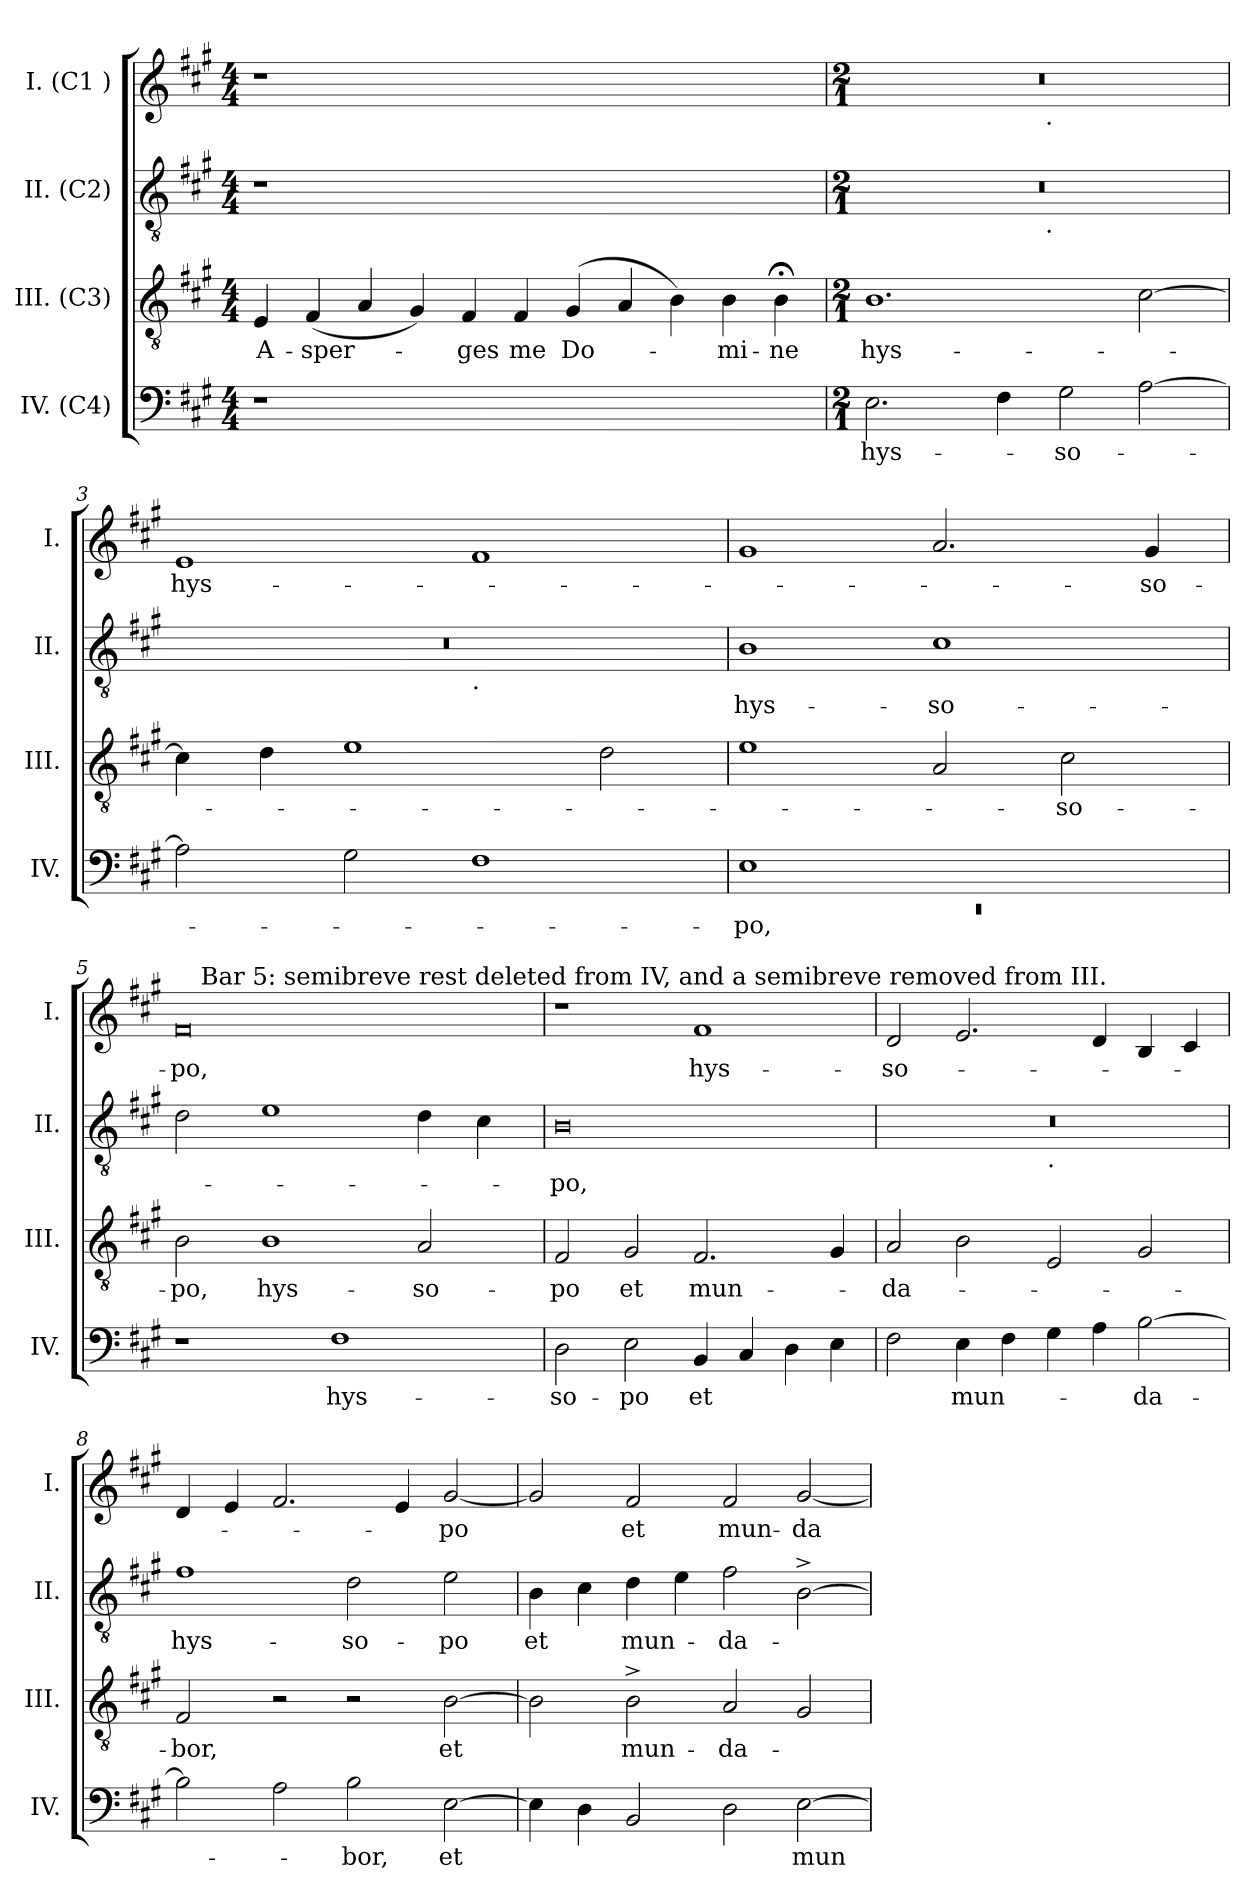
**kern	**text	**kern	**text	**kern	**text	**kern	**text
*part4	*part4	*part3	*part3	*part2	*part2	*part1	*part1
*staff4	*staff4	*staff3	*staff3	*staff2	*staff2	*staff1	*staff1
*I"IV. (C4)	*	*I"III. (C3)	*	*I"II. (C2)	*	*I"I. (C1 )	*
*I'IV.	*	*I'III.	*	*I'II.	*	*I'I.	*
*clefF4	*	*clefGv2	*	*clefGv2	*	*clefG2	*
*k[f#c#g#]	*	*k[f#c#g#]	*	*k[f#c#g#]	*	*k[f#c#g#]	*
*A:	*	*A:	*	*A:	*	*A:	*
*M4/4	*	*M4/4	*	*M4/4	*	*M4/4	*
=1	=1	=1	=1	=1	=1	=1	=1
!	!	!	!LO:LY:b	!	!	!	!
1r	.	4E/	A-	1r	.	1r	.
!	!	!	!LO:LY:b	!	!	!	!
.	.	(<4F#/	-sper-	.	.	.	.
.	.	4A/	.	.	.	.	.
.	.	4G#/)	.	.	.	.	.
!	!	!	!LO:LY:b	!	!	!	!
1..ryy	.	4F#/	-ges	1..ryy	.	1..ryy	.
!	!	!	!LO:LY:b	!	!	!	!
.	.	4F#/	me	.	.	.	.
!	!	!	!LO:LY:b	!	!	!	!
.	.	(>4G#/	Do-	.	.	.	.
.	.	4A/	.	.	.	.	.
.	.	4B\)	.	.	.	.	.
!	!	!	!LO:LY:b	!	!	!	!
.	.	4B\	-mi-	.	.	.	.
!	!	!	!LO:LY:b:rj	!	!	!	!
.	.	4B;<\	-ne	.	.	.	.
=2	=2	=2	=2	=2	=2	=2	=2
*M2/1	*	*M2/1	*	*M2/1	*	*M2/1	*
!	!LO:LY:b	!	!LO:LY:b	!	!	!	!
*	*	*	*	*^	*	*^	*
2.E\	hys-	1.B	hys-	0r	2ryy	.	0r	2ryy	.
.	.	.	.	.	4...ryy	.	.	4...ryy	.
4F#\	.	.	.	.	.	.	.	.	.
!	!	!	!	!	!	!	!	!LO:TX:b:t=.	!
!	!	!	!	!	!LO:TX:b:t=.	!	!	!	!
.	.	.	.	.	1ryy	.	.	1ryy	.
!	!LO:LY:b	!	!	!	!	!	!	!	!
2G#\	-so-	.	.	.	.	.	.	.	.
[>2A\	.	[>2c#\	.	.	.	.	.	.	.
.	.	.	.	.	32ryy	.	.	32ryy	.
=3	=3	=3	=3	=3	=3	=3	=3	=3	=3
!	!	!	!	!	!	!	!	!	!LO:LY:b
*	*	*	*	*	*	*	*v	*v	*
2A\]	.	4c#\]	.	0r	1ryy	.	1e	hys-
.	.	4d\	.	.	.	.	.	.
2G#\	.	1e	.	.	.	.	.	.
!	!	!	!	!	!LO:TX:b:t=.	!	!	!
1F#	.	.	.	.	1ryy	.	1f#	.
.	.	2d\	.	.	.	.	.	.
=4	=4	=4	=4	=4	=4	=4	=4	=4
*^	*	*	*	*	*	*	*	*
!	!LO:N:vis=1	!LO:LY:b	!	!	!	!	!LO:LY:b	!	!
*	*	*	*	*	*v	*v	*	*	*
1E	0rEE	-po,	1e	.	1B	hys-	1g#	.
!	!	!	!	!	!	!LO:LY:b	!	!
1ryy	.	.	2A/	.	1c#	-so-	2.a/	.
!	!	!	!	!LO:LY:b	!	!	!	!
.	.	.	2c#\	-so-	.	.	.	.
!	!	!	!	!	!	!	!	!LO:LY:b
.	.	.	.	.	.	.	4g#/	-so-
*v	*v	*	*	*	*	*	*	*
!!LO:LB:g=z
=5	=5	=5	=5	=5	=5	=5	=5
!	!	!	!LO:LY:b	!	!	!	!LO:LY:b
*	*	*	*	*	*	*^	*
1r	.	2B\	-po,	2d\	.	0f#	16.ryy	-po,
!	!	!	!	!	!	!	!LO:TX:a:t=Bar 5&colon; semibreve rest deleted from IV, and a semibreve removed from III.	!
.	.	.	.	.	.	.	1ryy	.
!	!	!	!LO:LY:b	!	!	!	!	!
.	.	1B	hys-	1e	.	.	.	.
!	!LO:LY:b	!	!	!	!	!	!	!
1F#	hys-	.	.	.	.	.	.	.
.	.	.	.	.	.	.	2ryy	.
!	!	!	!LO:LY:b	!	!	!	!	!
.	.	2A/	-so-	4d\	.	.	.	.
.	.	.	.	.	.	.	4ryy	.
.	.	.	.	4c#\	.	.	.	.
.	.	.	.	.	.	.	8ryy	.
.	.	.	.	.	.	.	32ryy	.
=6	=6	=6	=6	=6	=6	=6	=6	=6
!	!LO:LY:b	!	!LO:LY:b	!	!LO:LY:b	!	!	!
*	*	*	*	*	*	*v	*v	*
2D\	-so-	2F#/	-po	0B	-po,	1r	.
!	!LO:LY:b	!	!LO:LY:b	!	!	!	!
2E\	-po	2G#/	et	.	.	.	.
!	!LO:LY:b	!	!LO:LY:b	!	!	!	!LO:LY:b
4BB/	et	2.F#/	mun-	.	.	1f#	hys-
4C#/	.	.	.	.	.	.	.
4D\	.	.	.	.	.	.	.
4E\	.	4G#/	.	.	.	.	.
=7	=7	=7	=7	=7	=7	=7	=7
!	!	!	!LO:LY:b	!	!	!	!LO:LY:b
*	*	*	*	*^	*	*	*
2F#\	.	2A/	-da-	0r	1ryy	.	2d/	-so-
!	!LO:LY:b	!	!	!	!	!	!	!
4E\	mun-	2B\	.	.	.	.	2.e/	.
4F#\	.	.	.	.	.	.	.	.
!	!	!	!	!	!LO:TX:b:t=.	!	!	!
4G#\	.	2E/	.	.	1ryy	.	.	.
4A\	.	.	.	.	.	.	4d/	.
!	!LO:LY:b	!	!	!	!	!	!	!
[>2B\	-da-	2G#/	.	.	.	.	4B/	.
.	.	.	.	.	.	.	4c#/	.
=8	=8	=8	=8	=8	=8	=8	=8	=8
!	!	!	!LO:LY:b	!	!	!LO:LY:b	!	!
*	*	*	*	*v	*v	*	*	*
2B\]	.	2F#/	-bor,	1f#	hys-	4d/	.
.	.	.	.	.	.	4e/	.
2A\	.	2r	.	.	.	2.f#/	.
!	!LO:LY:b	!	!	!	!LO:LY:b	!	!
2B\	-bor,	2r	.	2d\	-so-	.	.
.	.	.	.	.	.	4e/	.
!	!LO:LY:b	!	!LO:LY:b	!	!LO:LY:b	!	!LO:LY:b
[<2E\	et	[<2B\	et	2e\	-po	[<2g#/	-po
!!LO:LB:g=z
=9	=9	=9	=9	=9	=9	=9	=9
!	!	!	!	!	!LO:LY:b	!	!
4E\]	.	2B\]	.	4B\	et	2g#/]	.
4D\	.	.	.	4c#\	.	.	.
!	!	!	!LO:LY:b	!	!LO:LY:b	!	!LO:LY:b
2BB/	.	2B^>\	mun-	4d\	mun-	2f#/	et
.	.	.	.	4e\	.	.	.
!	!	!	!LO:LY:b	!	!LO:LY:b	!	!LO:LY:b
2D\	.	2A/	-da-	2f#\	-da-	2f#/	mun-
!	!LO:LY:b	!	!	!	!	!	!LO:LY:b
[>2E\	mun-	2G#/	.	[>2B^>\	.	[<2g#/	-da-
=	=	=	=	=	=	=	=
*-	*-	*-	*-	*-	*-	*-	*-
